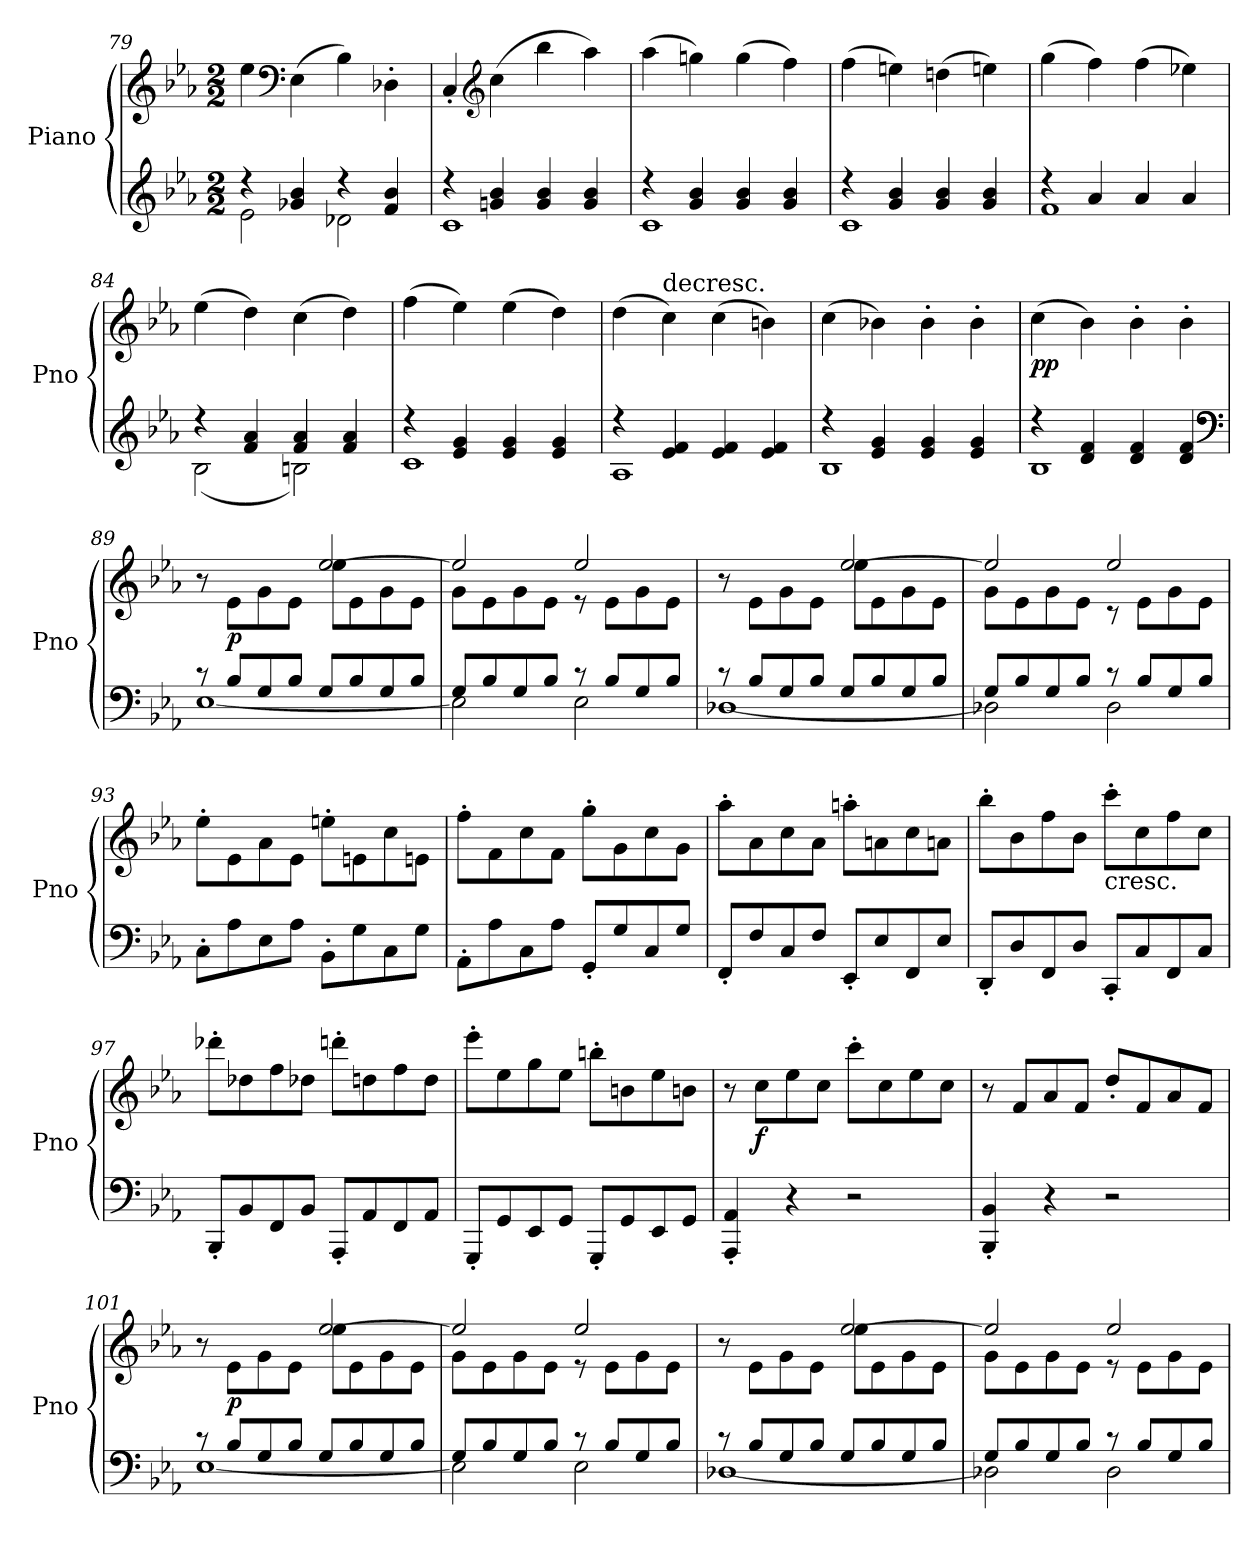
**kern	**kern	**dynam
*part2	*part1	*part1
*staff2	*staff1	*staff1
*I"Piano	*I"Piano	*
*I'Pno	*I'Pno	*
*clefG2	*clefG2	*
*k[b-e-a-]	*k[b-e-a-]	*
*c:	*c:	*
*M2/2	*M2/2	*
=79	=79	=79
*^	*	*
4r	2e-	4ee-	.
*	*	*clefF4	*
4g-X 4b-	.	(4E-	.
4r	2d-X	4B-)	.
4f 4b-	.	4D-X'	.
=80	=80	=80	=80
4r	1c	4C'	.
*	*	*clefG2	*
4gn 4b-	.	(4cc	.
4g 4b-	.	4bb-	.
4g 4b-	.	4aa-)	.
=81	=81	=81	=81
4r	1c	(4aa-	.
4g 4b-	.	4ggn)	.
4g 4b-	.	(4gg	.
4g 4b-	.	4ff)	.
=82	=82	=82	=82
4r	1c	(4ff	.
4g 4b-	.	4een)	.
4g 4b-	.	(4ddn	.
4g 4b-	.	4een)	.
=83	=83	=83	=83
4r	1f	(4gg	.
4a-	.	4ff)	.
4a-	.	(4ff	.
4a-	.	4ee-X)	.
=84	=84	=84	=84
4r	(2B-	(4ee-	.
4f 4a-	.	4dd)	.
4f 4a-	2Bn)	(4cc	.
4f 4a-	.	4dd)	.
=85	=85	=85	=85
4r	1c	(4ff	.
4e- 4g	.	4ee-)	.
4e- 4g	.	(4ee-	.
4e- 4g	.	4dd)	.
=86	=86	=86	=86
4r	1A-	(4dd	.
!	!	!LO:TX:a:t=decresc.	!
4e- 4f	.	4cc)	.
4e- 4f	.	(4cc	.
4e- 4f	.	4bn)	.
=87	=87	=87	=87
4r	1B-	(4cc	.
4e- 4g	.	4b-X)	.
4e- 4g	.	4b-'	.
4e- 4g	.	4b-'	.
=88	=88	=88	=88
4r	1B-	(4cc	pp
4d 4f	.	4b-)	.
4d 4f	.	4b-'	.
4d 4f	.	4b-'	.
*clefF4	*	*	*
=89	=89	=89	=89
*	*	*^	*
8r	[1E-	2ryy	8r	.
8B-L	.	.	8e-\L	p
8G	.	.	8g	.
8B-J	.	.	8e-J	.
8GL	.	[2ee-	8ee-L	.
8B-	.	.	8e-	.
8G	.	.	8g	.
8B-J	.	.	8e-J	.
=90	=90	=90	=90	=90
8GL	2E-]	2ee-]	8gL	.
8B-	.	.	8e-	.
8G	.	.	8g	.
8B-J	.	.	8e-J	.
8r	2E-	2ee-	8re	.
8B-L	.	.	8e-L	.
8G	.	.	8g	.
8B-J	.	.	8e-J	.
=91	=91	=91	=91	=91
8r	[1D-X	2ryy	8r	.
8B-L	.	.	8e-\L	.
8G	.	.	8g	.
8B-J	.	.	8e-J	.
8GL	.	[2ee-	8ee-L	.
8B-	.	.	8e-	.
8G	.	.	8g	.
8B-J	.	.	8e-J	.
=92	=92	=92	=92	=92
8GL	2D-X]	2ee-]	8gL	.
8B-	.	.	8e-	.
8G	.	.	8g	.
8B-J	.	.	8e-J	.
8r	2D-	2ee-	8r	.
8B-L	.	.	8e-L	.
8G	.	.	8g	.
8B-J	.	.	8e-J	.
*v	*v	*	*	*
=93	=93	=93	=93
!	!LO:TX:a:t=cresc.	!	!
*	*v	*v	*
8C'L	8ee-'\L	.
8A-	8e-	.
8E-	8a-	.
8A-J	8e-J	.
8BB-'L	8een'\L	.
8G	8en	.
8C	8cc	.
8GJ	8enJ	.
=94	=94	=94
8AA-'L	8ff'\L	.
8A-	8f	.
8C	8cc	.
8A-J	8fJ	.
8GG'L	8gg'L	.
8G	8g	.
8C	8cc	.
8GJ	8gJ	.
=95	=95	=95
8FF'L	8aa-'L	.
8F	8a-	.
8C	8cc	.
8FJ	8a-J	.
8EE-'L	8aan'L	.
8E-	8an	.
8FF	8cc	.
8E-J	8anJ	.
=96	=96	=96
8DD'L	8bb-'L	.
8D	8b-	.
8FF	8ff	.
8DJ	8b-J	.
!	!LO:TX:b:t=cresc.	!
8CC'L	8ccc'L	.
8C	8cc	.
8FF	8ff	.
8CJ	8ccJ	.
=97	=97	=97
8BBB-'L	8ddd-X'L	.
8BB-	8dd-X	.
8FF	8ff	.
8BB-J	8dd-XJ	.
8AAA-'L	8dddn'L	.
8AA-	8ddn	.
8FF	8ff	.
8AA-J	8ddJ	.
=98	=98	=98
8GGG'L	8eee-'L	.
8GG	8ee-	.
8EE-	8gg	.
8GGJ	8ee-J	.
8GGG'L	8bbn'L	.
8GG	8bn	.
8EE-	8ee-	.
8GGJ	8bnJ	.
=99	=99	=99
4AAA-' 4AA-'	8r	.
.	8ccL	f
4r	8ee-	.
.	8ccJ	.
2r	8ccc'L	.
.	8cc	.
.	8ee-	.
.	8ccJ	.
=100	=100	=100
4BBB-' 4BB-'	8r	.
.	8fL	.
4r	8a-	.
.	8fJ	.
2r	8dd'L	.
.	8f	.
.	8a-	.
.	8fJ	.
=101	=101	=101
*^	*^	*
8r	[1E-	2ryy	8r	.
8B-L	.	.	8e-\L	p
8G	.	.	8g	.
8B-J	.	.	8e-J	.
8GL	.	[2ee-	8ee-L	.
8B-	.	.	8e-	.
8G	.	.	8g	.
8B-J	.	.	8e-J	.
=102	=102	=102	=102	=102
8GL	2E-]	2ee-]	8gL	.
8B-	.	.	8e-	.
8G	.	.	8g	.
8B-J	.	.	8e-J	.
8r	2E-	2ee-	8re	.
8B-L	.	.	8e-L	.
8G	.	.	8g	.
8B-J	.	.	8e-J	.
=103	=103	=103	=103	=103
8r	[1D-X	2ryy	8r	.
8B-L	.	.	8e-\L	.
8G	.	.	8g	.
8B-J	.	.	8e-J	.
8GL	.	[2ee-	8ee-L	.
8B-	.	.	8e-	.
8G	.	.	8g	.
8B-J	.	.	8e-J	.
=104	=104	=104	=104	=104
8GL	2D-X]	2ee-]	8gL	.
8B-	.	.	8e-	.
8G	.	.	8g	.
8B-J	.	.	8e-J	.
8r	2D-	2ee-	8re	.
8B-L	.	.	8e-L	.
8G	.	.	8g	.
8B-J	.	.	8e-J	.
*v	*v	*	*	*
*	*v	*v	*
=	=	=
*-	*-	*-
